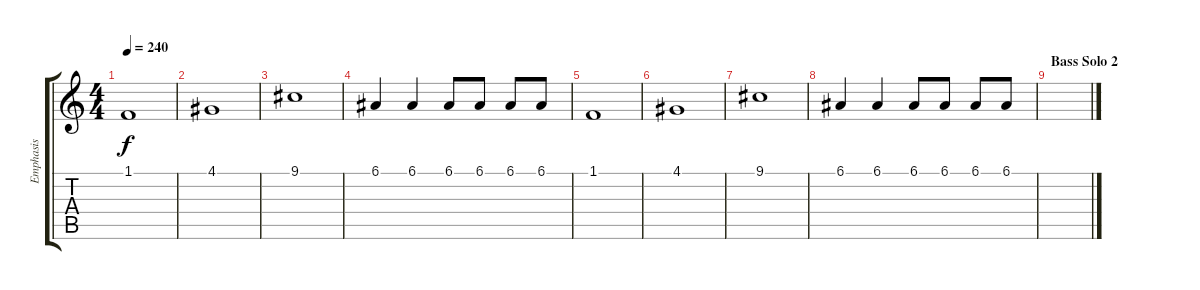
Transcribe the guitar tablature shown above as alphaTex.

\track ("Emphasis" "Emphasis") {instrument orchestrahit}
\staff {score tabs}
\tuning (E4 B3 G3 D3 A2 E2) {hide}
\ts (4 4)
\tempo 240
\clef g2
\ks c
1.1.1{dy f} |
4.1.1 |
9.1.1 |
6.1.4 6.1.4 6.1.8 6.1.8 6.1.8 6.1.8 |
1.1.1 |
4.1.1 |
9.1.1 |
6.1.4 6.1.4 6.1.8 6.1.8 6.1.8 6.1.8 |
\section ("" "Bass Solo 2")
